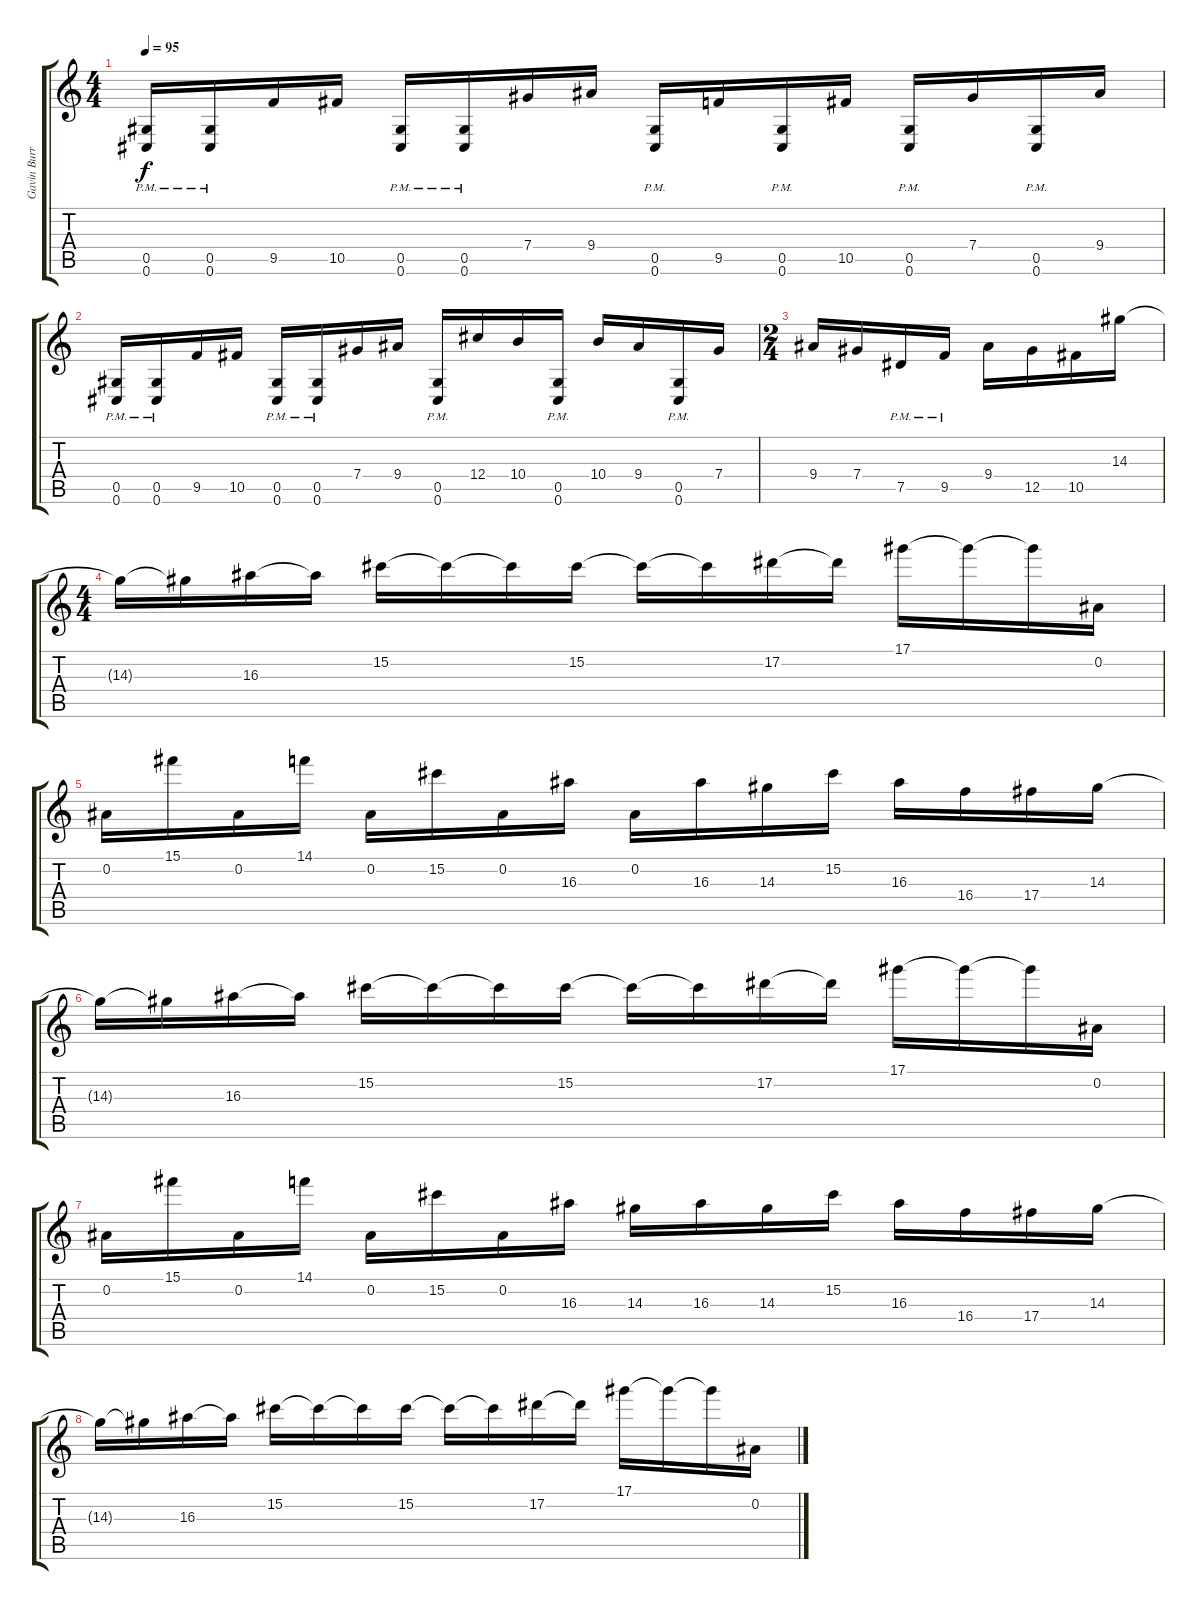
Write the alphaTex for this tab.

\track ("Gavin Burrough" "Gavin Burr") {instrument distortionguitar}
\staff {score tabs}
\tuning (Eb4 Bb3 Gb3 Db3 Ab2 Db2) {hide}
\ts (4 4)
\tempo 95
\clef g2
\ks c
(0.5{pm} 0.6{pm}).16{dy f} (0.5{pm} 0.6{pm}).16 9.5.16 10.5.16 (0.5{pm} 0.6{pm}).16 (0.5{pm} 0.6{pm}).16 7.4.16 9.4.16 (0.5{pm} 0.6{pm}).16 9.5.16 (0.5{pm} 0.6{pm}).16 10.5.16 (0.5{pm} 0.6{pm}).16 7.4.16 (0.5{pm} 0.6{pm}).16 9.4.16 |
(0.5{pm} 0.6{pm}).16 (0.5{pm} 0.6{pm}).16 9.5.16 10.5.16 (0.5{pm} 0.6{pm}).16 (0.5{pm} 0.6{pm}).16 7.4.16 9.4.16 (0.5{pm} 0.6{pm}).16 12.4.16 10.4.16 (0.5{pm} 0.6{pm}).16 10.4.16 9.4.16 (0.5{pm} 0.6{pm}).16 7.4.16 |
\ts (2 4)
9.4.16 7.4.16 7.5{pm}.16 9.5{pm}.16 9.4.16 12.5.16 10.5.16 14.3.16 |
\ts (4 4)
14.3{t}.16 14.3{t}.16 16.3.16 16.3{t}.16 15.2.16 15.2{t}.16 15.2{t}.16 15.2.16 15.2{t}.16 15.2{t}.16 17.2.16 17.2{t}.16 17.1.16 17.1{t}.16 17.1{t}.16 0.2.16 |
0.2.16 15.1.16 0.2.16 14.1.16 0.2.16 15.2.16 0.2.16 16.3.16 0.2.16 16.3.16 14.3.16 15.2.16 16.3.16 16.4.16 17.4.16 14.3.16 |
14.3{t}.16 14.3{t}.16 16.3.16 16.3{t}.16 15.2.16 15.2{t}.16 15.2{t}.16 15.2.16 15.2{t}.16 15.2{t}.16 17.2.16 17.2{t}.16 17.1.16 17.1{t}.16 17.1{t}.16 0.2.16 |
0.2.16 15.1.16 0.2.16 14.1.16 0.2.16 15.2.16 0.2.16 16.3.16 14.3.16 16.3.16 14.3.16 15.2.16 16.3.16 16.4.16 17.4.16 14.3.16 |
14.3{t}.16 14.3{t}.16 16.3.16 16.3{t}.16 15.2.16 15.2{t}.16 15.2{t}.16 15.2.16 15.2{t}.16 15.2{t}.16 17.2.16 17.2{t}.16 17.1.16 17.1{t}.16 17.1{t}.16 0.2.16
